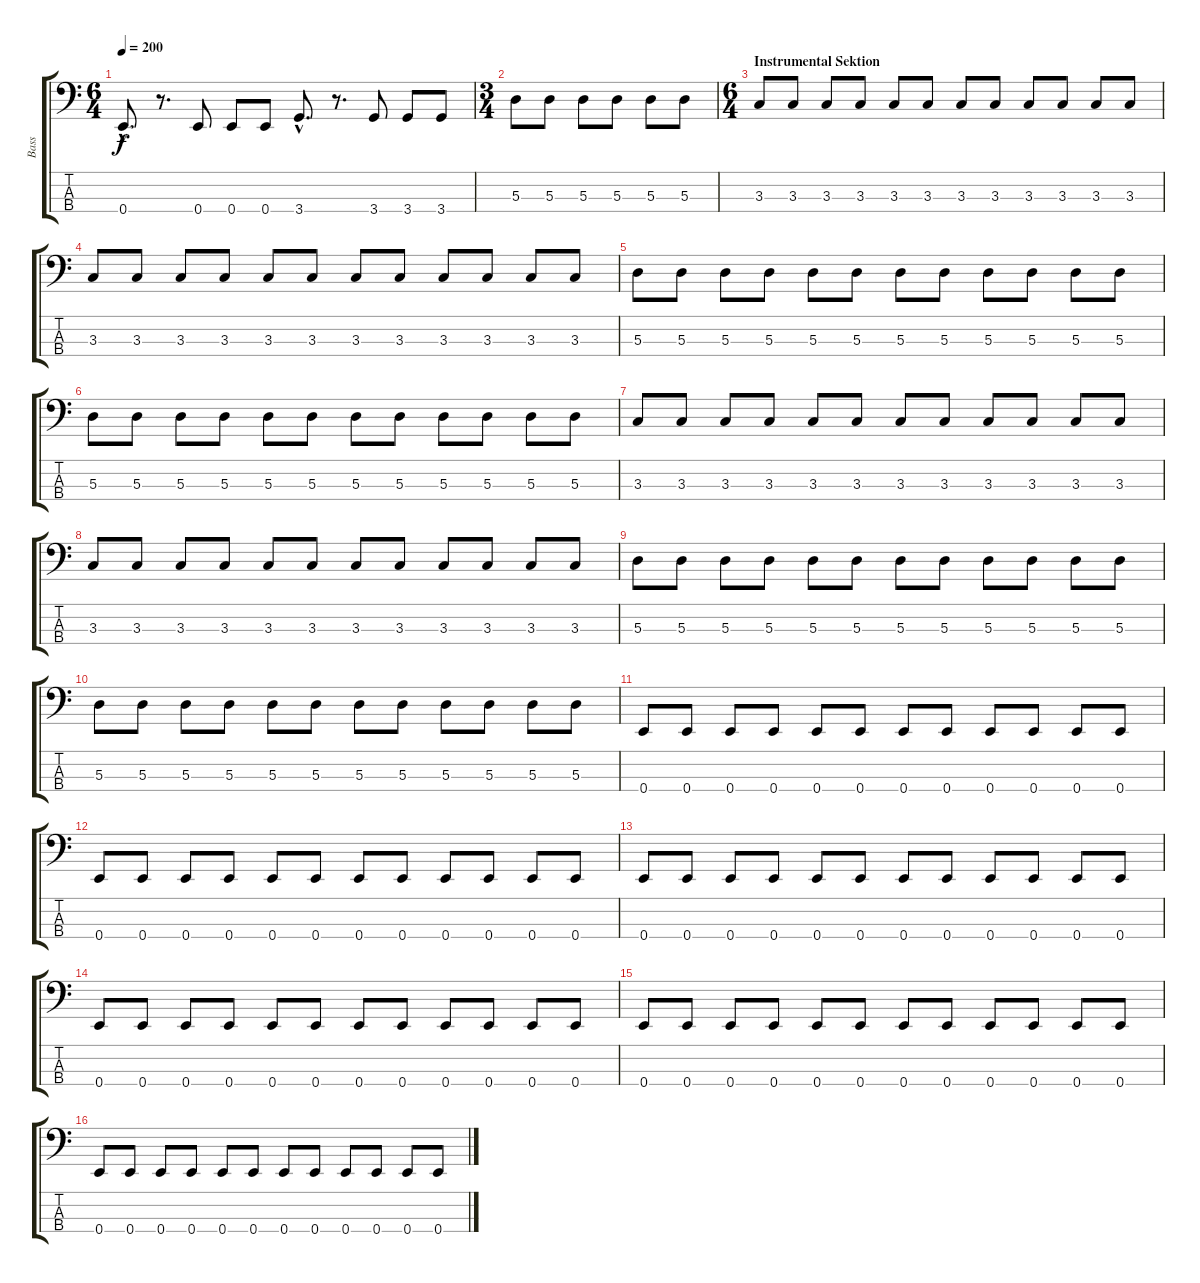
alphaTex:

\track ("Bass" "Bass") {instrument electricbassfinger}
\staff {score tabs}
\tuning (G2 D2 A1 E1) {hide}
\ts (6 4)
\tempo 200
\clef f4
\ks c
0.4{hac}.8{d dy f} r.8{d} 0.4.8 0.4.8 0.4.8 3.4{hac}.8{d} r.8{d} 3.4.8 3.4.8 3.4.8 |
\ts (3 4)
5.3.8 5.3.8 5.3.8 5.3.8 5.3.8 5.3.8 |
\ts (6 4)
\section ("" "Instrumental Sektion")
3.3.8 3.3.8 3.3.8 3.3.8 3.3.8 3.3.8 3.3.8 3.3.8 3.3.8 3.3.8 3.3.8 3.3.8 |
3.3.8 3.3.8 3.3.8 3.3.8 3.3.8 3.3.8 3.3.8 3.3.8 3.3.8 3.3.8 3.3.8 3.3.8 |
5.3.8 5.3.8 5.3.8 5.3.8 5.3.8 5.3.8 5.3.8 5.3.8 5.3.8 5.3.8 5.3.8 5.3.8 |
5.3.8 5.3.8 5.3.8 5.3.8 5.3.8 5.3.8 5.3.8 5.3.8 5.3.8 5.3.8 5.3.8 5.3.8 |
3.3.8 3.3.8 3.3.8 3.3.8 3.3.8 3.3.8 3.3.8 3.3.8 3.3.8 3.3.8 3.3.8 3.3.8 |
3.3.8 3.3.8 3.3.8 3.3.8 3.3.8 3.3.8 3.3.8 3.3.8 3.3.8 3.3.8 3.3.8 3.3.8 |
5.3.8 5.3.8 5.3.8 5.3.8 5.3.8 5.3.8 5.3.8 5.3.8 5.3.8 5.3.8 5.3.8 5.3.8 |
5.3.8 5.3.8 5.3.8 5.3.8 5.3.8 5.3.8 5.3.8 5.3.8 5.3.8 5.3.8 5.3.8 5.3.8 |
0.4.8 0.4.8 0.4.8 0.4.8 0.4.8 0.4.8 0.4.8 0.4.8 0.4.8 0.4.8 0.4.8 0.4.8 |
0.4.8 0.4.8 0.4.8 0.4.8 0.4.8 0.4.8 0.4.8 0.4.8 0.4.8 0.4.8 0.4.8 0.4.8 |
0.4.8 0.4.8 0.4.8 0.4.8 0.4.8 0.4.8 0.4.8 0.4.8 0.4.8 0.4.8 0.4.8 0.4.8 |
0.4.8 0.4.8 0.4.8 0.4.8 0.4.8 0.4.8 0.4.8 0.4.8 0.4.8 0.4.8 0.4.8 0.4.8 |
0.4.8 0.4.8 0.4.8 0.4.8 0.4.8 0.4.8 0.4.8 0.4.8 0.4.8 0.4.8 0.4.8 0.4.8 |
0.4.8 0.4.8 0.4.8 0.4.8 0.4.8 0.4.8 0.4.8 0.4.8 0.4.8 0.4.8 0.4.8 0.4.8
